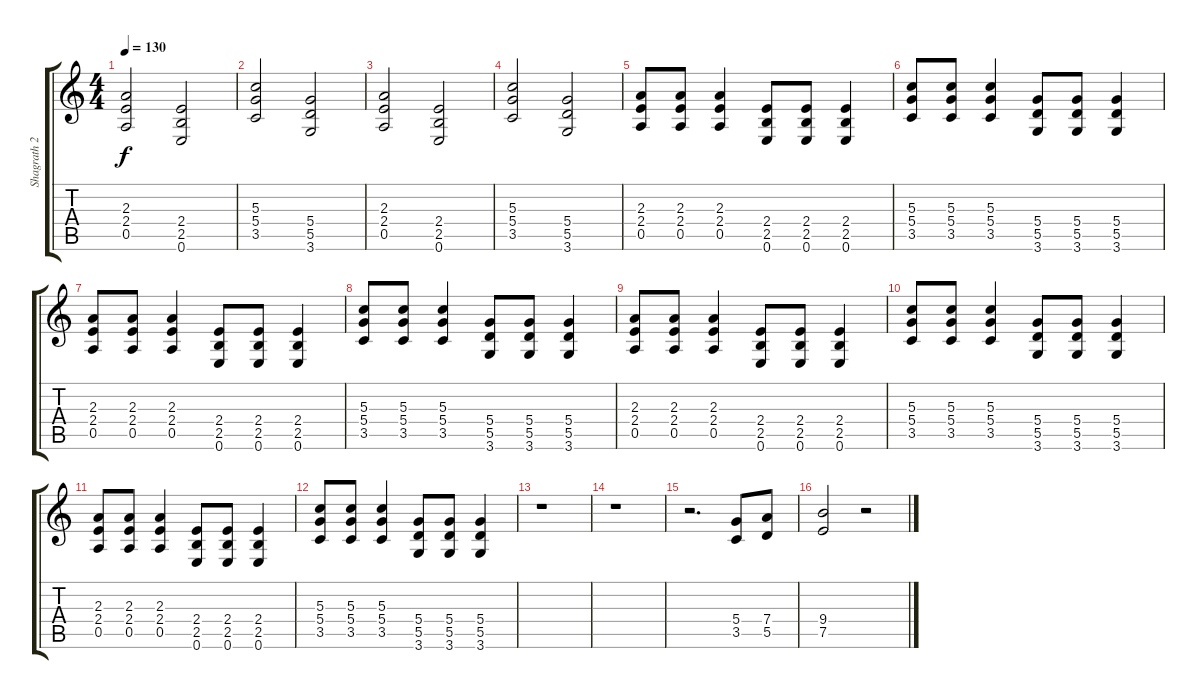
\track ("Shagrath 2" "Shagrath 2") {instrument overdrivenguitar}
\staff {score tabs}
\tuning (E4 B3 G3 D3 A2 E2) {hide}
\ts (4 4)
\tempo 130
\clef g2
\ks c
(2.3 2.4 0.5).2{dy f} (2.4 2.5 0.6).2 |
(5.3 5.4 3.5).2 (5.4 5.5 3.6).2 |
(2.3 2.4 0.5).2 (2.4 2.5 0.6).2 |
(5.3 5.4 3.5).2 (5.4 5.5 3.6).2 |
(2.3 2.4 0.5).8 (2.3 2.4 0.5).8 (2.3 2.4 0.5).4 (2.4 2.5 0.6).8 (2.4 2.5 0.6).8 (2.4 2.5 0.6).4 |
(5.3 5.4 3.5).8 (5.3 5.4 3.5).8 (5.3 5.4 3.5).4 (5.4 5.5 3.6).8 (5.4 5.5 3.6).8 (5.4 5.5 3.6).4 |
(2.3 2.4 0.5).8 (2.3 2.4 0.5).8 (2.3 2.4 0.5).4 (2.4 2.5 0.6).8 (2.4 2.5 0.6).8 (2.4 2.5 0.6).4 |
(5.3 5.4 3.5).8 (5.3 5.4 3.5).8 (5.3 5.4 3.5).4 (5.4 5.5 3.6).8 (5.4 5.5 3.6).8 (5.4 5.5 3.6).4 |
(2.3 2.4 0.5).8 (2.3 2.4 0.5).8 (2.3 2.4 0.5).4 (2.4 2.5 0.6).8 (2.4 2.5 0.6).8 (2.4 2.5 0.6).4 |
(5.3 5.4 3.5).8 (5.3 5.4 3.5).8 (5.3 5.4 3.5).4 (5.4 5.5 3.6).8 (5.4 5.5 3.6).8 (5.4 5.5 3.6).4 |
(2.3 2.4 0.5).8 (2.3 2.4 0.5).8 (2.3 2.4 0.5).4 (2.4 2.5 0.6).8 (2.4 2.5 0.6).8 (2.4 2.5 0.6).4 |
(5.3 5.4 3.5).8 (5.3 5.4 3.5).8 (5.3 5.4 3.5).4 (5.4 5.5 3.6).8 (5.4 5.5 3.6).8 (5.4 5.5 3.6).4 |
r.1 |
r.1 |
r.2{d} (5.4 3.5).8 (7.4 5.5).8 |
(9.4 7.5).2 r.2
